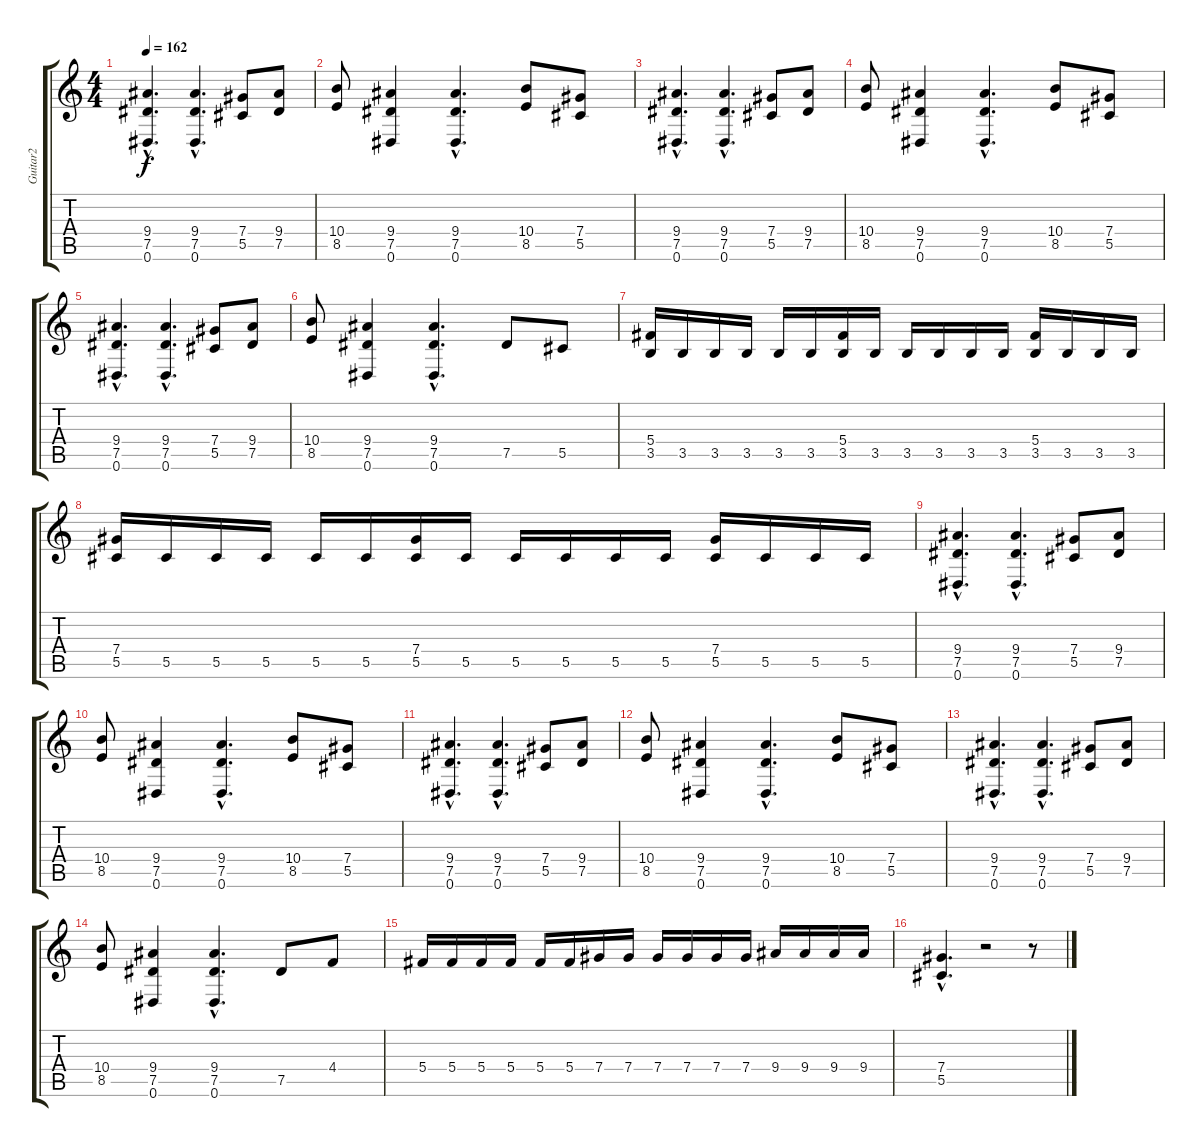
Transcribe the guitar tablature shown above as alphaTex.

\track ("Guitar2" "Guitar2") {instrument distortionguitar}
\staff {score tabs}
\tuning (Eb4 Bb3 Gb3 Db3 Ab2 Eb2) {hide}
\ts (4 4)
\tempo 162
\clef g2
\ks c
(9.4{hac} 7.5{hac} 0.6{hac}).4{d dy f} (9.4{hac} 7.5{hac} 0.6{hac}).4{d} (7.4 5.5).8 (9.4 7.5).8 |
(10.4 8.5).8 (9.4 7.5 0.6).4 (9.4{hac} 7.5{hac} 0.6{hac}).4{d} (10.4 8.5).8 (7.4 5.5).8 |
(9.4{hac} 7.5{hac} 0.6{hac}).4{d} (9.4{hac} 7.5{hac} 0.6{hac}).4{d} (7.4 5.5).8 (9.4 7.5).8 |
(10.4 8.5).8 (9.4 7.5 0.6).4 (9.4{hac} 7.5{hac} 0.6{hac}).4{d} (10.4 8.5).8 (7.4 5.5).8 |
(9.4{hac} 7.5{hac} 0.6{hac}).4{d} (9.4{hac} 7.5{hac} 0.6{hac}).4{d} (7.4 5.5).8 (9.4 7.5).8 |
(10.4 8.5).8 (9.4 7.5 0.6).4 (9.4{hac} 7.5{hac} 0.6{hac}).4{d} 7.5.8 5.5.8 |
(5.4 3.5).16 3.5.16 3.5.16 3.5.16 3.5.16 3.5.16 (5.4 3.5).16 3.5.16 3.5.16 3.5.16 3.5.16 3.5.16 (5.4 3.5).16 3.5.16 3.5.16 3.5.16 |
(7.4 5.5).16 5.5.16 5.5.16 5.5.16 5.5.16 5.5.16 (7.4 5.5).16 5.5.16 5.5.16 5.5.16 5.5.16 5.5.16 (7.4 5.5).16 5.5.16 5.5.16 5.5.16 |
(9.4{hac} 7.5{hac} 0.6{hac}).4{d} (9.4{hac} 7.5{hac} 0.6{hac}).4{d} (7.4 5.5).8 (9.4 7.5).8 |
(10.4 8.5).8 (9.4 7.5 0.6).4 (9.4{hac} 7.5{hac} 0.6{hac}).4{d} (10.4 8.5).8 (7.4 5.5).8 |
(9.4{hac} 7.5{hac} 0.6{hac}).4{d} (9.4{hac} 7.5{hac} 0.6{hac}).4{d} (7.4 5.5).8 (9.4 7.5).8 |
(10.4 8.5).8 (9.4 7.5 0.6).4 (9.4{hac} 7.5{hac} 0.6{hac}).4{d} (10.4 8.5).8 (7.4 5.5).8 |
(9.4{hac} 7.5{hac} 0.6{hac}).4{d} (9.4{hac} 7.5{hac} 0.6{hac}).4{d} (7.4 5.5).8 (9.4 7.5).8 |
(10.4 8.5).8 (9.4 7.5 0.6).4 (9.4{hac} 7.5{hac} 0.6{hac}).4{d} 7.5.8 4.4.8 |
5.4.16 5.4.16 5.4.16 5.4.16 5.4.16 5.4.16 7.4.16 7.4.16 7.4.16 7.4.16 7.4.16 7.4.16 9.4.16 9.4.16 9.4.16 9.4.16 |
(7.4{hac} 5.5{hac}).4{d} r.2 r.8
